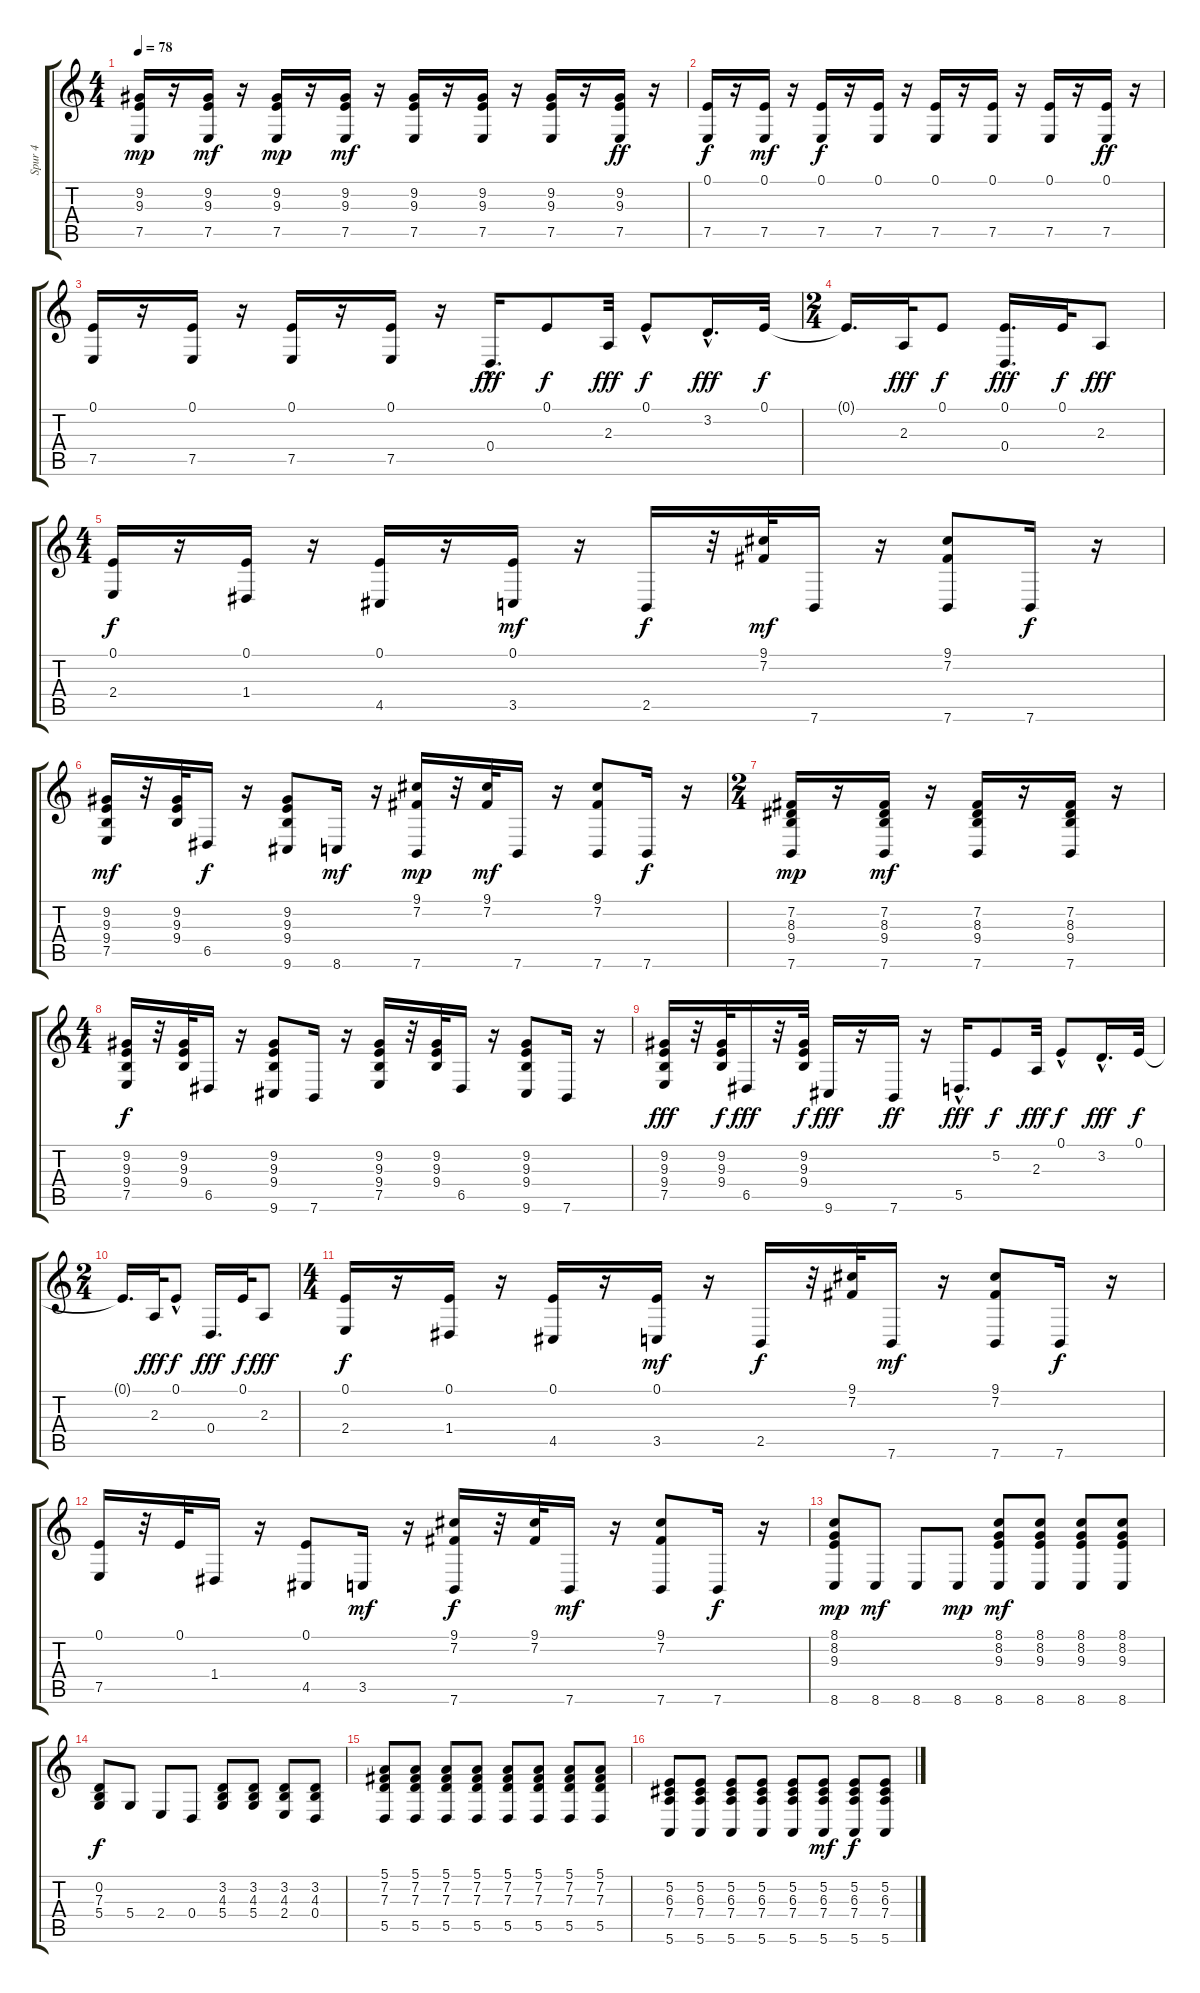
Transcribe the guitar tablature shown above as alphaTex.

\track ("Spur 4" "Spur 4") {instrument acousticgrandpiano}
\staff {score tabs}
\tuning (E4 B3 G3 D3 A2 E2) {hide}
\ts (4 4)
\tempo 78
\clef g2
\ks c
(9.2 9.3 7.5).16{dy mp} r.16 (9.2 9.3 7.5).16{dy mf} r.16 (9.2 9.3 7.5).16{dy mp} r.16 (9.2 9.3 7.5).16{dy mf} r.16 (9.2 9.3 7.5).16 r.16 (9.2 9.3 7.5).16 r.16 (9.2 9.3 7.5).16 r.16 (9.2 9.3 7.5).16{dy ff} r.16 |
(0.1 7.5).16{dy f} r.16 (0.1 7.5).16{dy mf} r.16 (0.1 7.5).16{dy f} r.16 (0.1 7.5).16 r.16 (0.1 7.5).16 r.16 (0.1 7.5).16 r.16 (0.1 7.5).16 r.16 (0.1 7.5).16{dy ff} r.16 |
(0.1 7.5).16 r.16 (0.1 7.5).16 r.16 (0.1 7.5).16 r.16 (0.1 7.5).16 r.16 0.4{hac}.16{d dy fff} 0.1.8{dy f} 2.3.32{dy fff} 0.1{hac}.8{dy f} 3.2{hac}.16{d dy fff} 0.1.32{dy f} |
\ts (2 4)
0.1{t}.16{d} 2.3.32{dy fff} 0.1.8{dy f} (0.1 0.4).16{d dy fff} 0.1.32{dy f} 2.3.8{dy fff} |
\ts (4 4)
(0.1 2.4).16{dy f} r.16 (0.1 1.4).16 r.16 (0.1 4.5).16 r.16 (0.1 3.5).16{dy mf} r.16 2.5.16{dy f} r.32 (9.1 7.2).32{dy mf} 7.6.16 r.16 (9.1 7.2 7.6).8 7.6.16{dy f} r.16 |
(9.2 9.3 9.4 7.5).16{dy mf} r.32 (9.2 9.3 9.4).32 6.5.16{dy f} r.16 (9.2 9.3 9.4 9.6).8 8.6.16{dy mf} r.16 (9.1 7.2 7.6).16{dy mp} r.32 (9.1 7.2).32{dy mf} 7.6.16 r.16 (9.1 7.2 7.6).8 7.6.16{dy f} r.16 |
\ts (2 4)
(7.2 8.3 9.4 7.6).16{dy mp} r.16 (7.2 8.3 9.4 7.6).16{dy mf} r.16 (7.2 8.3 9.4 7.6).16 r.16 (7.2 8.3 9.4 7.6).16 r.16 |
\ts (4 4)
(9.2 9.3 9.4 7.5).16{dy f} r.32 (9.2 9.3 9.4).32 6.5.16 r.16 (9.2 9.3 9.4 9.6).8 7.6.16 r.16 (9.2 9.3 9.4 7.5).16 r.32 (9.2 9.3 9.4).32 6.5.16 r.16 (9.2 9.3 9.4 9.6).8 7.6.16 r.16 |
(9.2 9.3 9.4 7.5).16{dy fff} r.32 (9.2 9.3 9.4).32{dy f} 6.5.16{dy fff} r.32 (9.2 9.3 9.4).32{dy f} 9.6.16{dy fff} r.16 7.6.16{dy ff} r.16 5.5{hac}.16{d dy fff} 5.2.8{dy f} 2.3.32{dy fff} 0.1{hac}.8{dy f} 3.2{hac}.16{d dy fff} 0.1.32{dy f} |
\ts (2 4)
0.1{t}.16{d} 2.3.32{dy fff} 0.1{hac}.8{dy f} 0.4.16{d dy fff} 0.1.32{dy f} 2.3.8{dy fff} |
\ts (4 4)
(0.1 2.4).16{dy f} r.16 (0.1 1.4).16 r.16 (0.1 4.5).16 r.16 (0.1 3.5).16{dy mf} r.16 2.5.16{dy f} r.32 (9.1 7.2).32 7.6.16{dy mf} r.16 (9.1 7.2 7.6).8 7.6.16{dy f} r.16 |
(0.1 7.5).16 r.32 0.1.32 1.4.16 r.16 (0.1 4.5).8 3.5.16{dy mf} r.16 (9.1 7.2 7.6).16{dy f} r.32 (9.1 7.2).32 7.6.16{dy mf} r.16 (9.1 7.2 7.6).8 7.6.16{dy f} r.16 |
(8.1 8.2 9.3 8.6).8{dy mp} 8.6.8{dy mf} 8.6.8 8.6.8{dy mp} (8.1 8.2 9.3 8.6).8{dy mf} (8.1 8.2 9.3 8.6).8 (8.1 8.2 9.3 8.6).8 (8.1 8.2 9.3 8.6).8 |
(0.2 7.3 5.4).8{dy f} 5.4.8 2.4.8 0.4.8 (3.2 4.3 5.4).8 (3.2 4.3 5.4).8 (3.2 4.3 2.4).8 (3.2 4.3 0.4).8 |
(5.1 7.2 7.3 5.5).8 (5.1 7.2 7.3 5.5).8 (5.1 7.2 7.3 5.5).8 (5.1 7.2 7.3 5.5).8 (5.1 7.2 7.3 5.5).8 (5.1 7.2 7.3 5.5).8 (5.1 7.2 7.3 5.5).8 (5.1 7.2 7.3 5.5).8 |
(5.2 6.3 7.4 5.6).8 (5.2 6.3 7.4 5.6).8 (5.2 6.3 7.4 5.6).8 (5.2 6.3 7.4 5.6).8 (5.2 6.3 7.4 5.6).8 (5.2 6.3 7.4 5.6).8{dy mf} (5.2 6.3 7.4 5.6).8{dy f} (5.2 6.3 7.4 5.6).8
